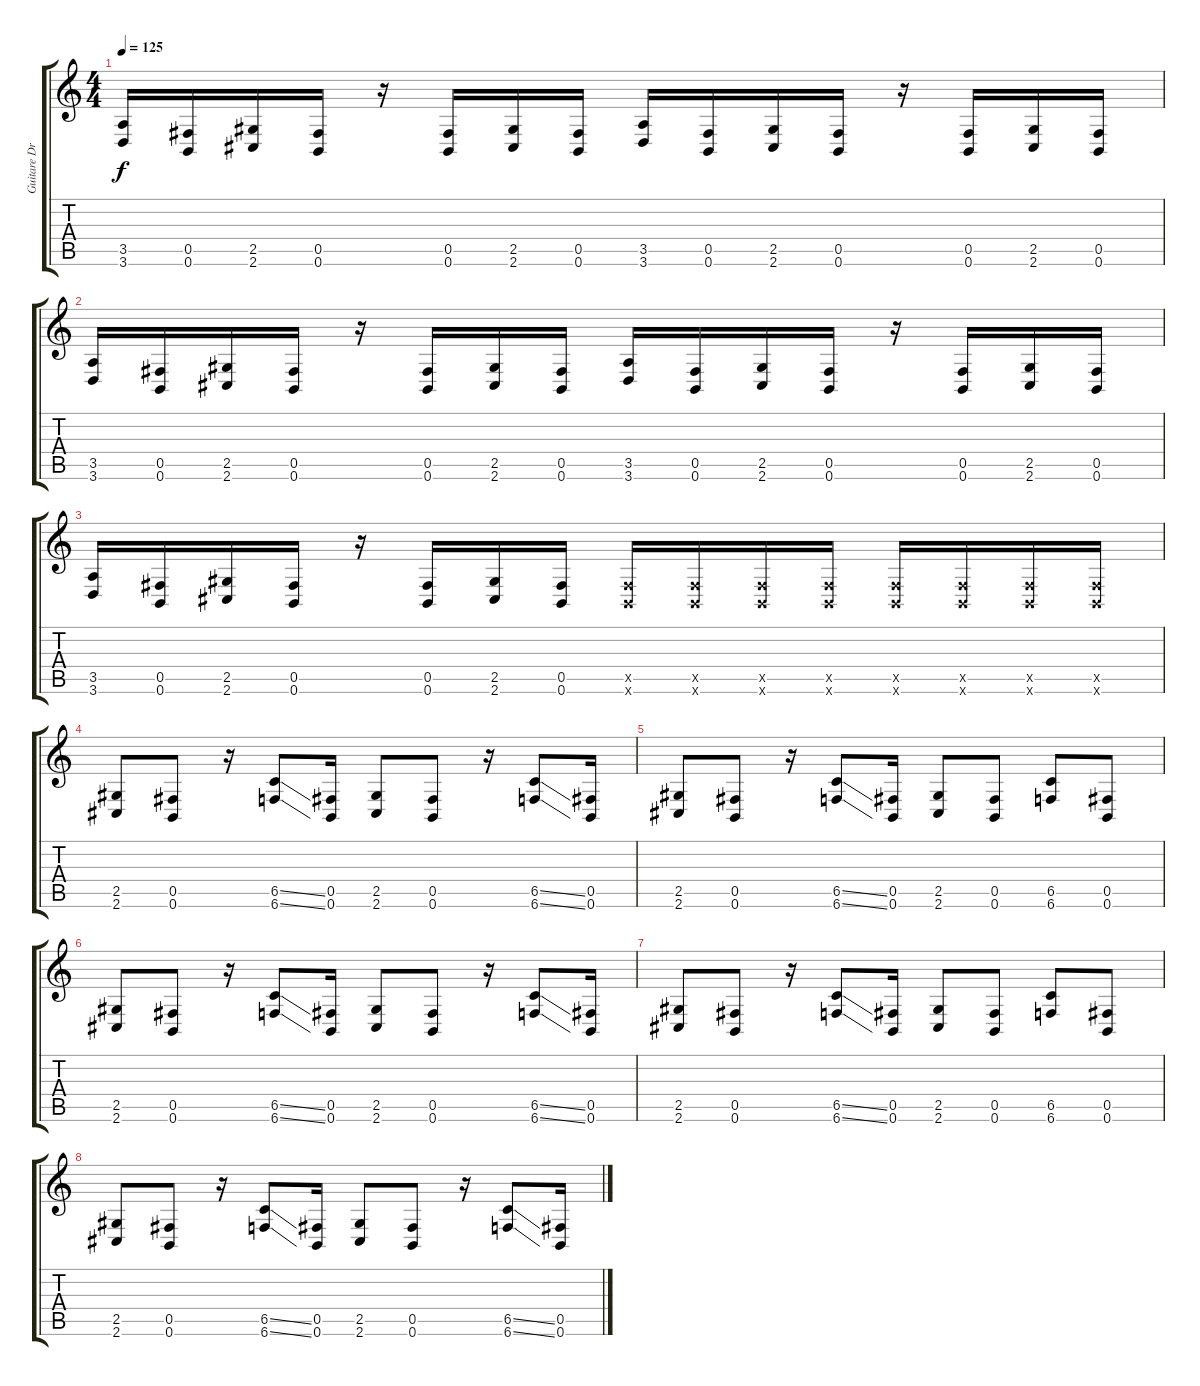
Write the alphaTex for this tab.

\track ("Guitare Droite" "Guitare Dr") {instrument distortionguitar}
\staff {score tabs}
\tuning (Db4 Ab3 E3 B2 Gb2 B1) {hide}
\ts (4 4)
\tempo 125
\clef g2
\ks c
(3.5 3.6).16{dy f} (0.5 0.6).16 (2.5 2.6).16 (0.5 0.6).16 r.16 (0.5 0.6).16 (2.5 2.6).16 (0.5 0.6).16 (3.5 3.6).16 (0.5 0.6).16 (2.5 2.6).16 (0.5 0.6).16 r.16 (0.5 0.6).16 (2.5 2.6).16 (0.5 0.6).16 |
(3.5 3.6).16 (0.5 0.6).16 (2.5 2.6).16 (0.5 0.6).16 r.16 (0.5 0.6).16 (2.5 2.6).16 (0.5 0.6).16 (3.5 3.6).16 (0.5 0.6).16 (2.5 2.6).16 (0.5 0.6).16 r.16 (0.5 0.6).16 (2.5 2.6).16 (0.5 0.6).16 |
(3.5 3.6).16 (0.5 0.6).16 (2.5 2.6).16 (0.5 0.6).16 r.16 (0.5 0.6).16 (2.5 2.6).16 (0.5 0.6).16 (0.5{x} 0.6{x}).16 (0.5{x} 0.6{x}).16 (0.5{x} 0.6{x}).16 (0.5{x} 0.6{x}).16 (0.5{x} 0.6{x}).16 (0.5{x} 0.6{x}).16 (0.5{x} 0.6{x}).16 (0.5{x} 0.6{x}).16 |
(2.5 2.6).8 (0.5 0.6).8 r.16 (6.5{ss} 6.6{ss}).8 (0.5 0.6).16 (2.5 2.6).8 (0.5 0.6).8 r.16 (6.5{ss} 6.6{ss}).8 (0.5 0.6).16 |
(2.5 2.6).8 (0.5 0.6).8 r.16 (6.5{ss} 6.6{ss}).8 (0.5 0.6).16 (2.5 2.6).8 (0.5 0.6).8 (6.5 6.6).8 (0.5 0.6).8 |
(2.5 2.6).8 (0.5 0.6).8 r.16 (6.5{ss} 6.6{ss}).8 (0.5 0.6).16 (2.5 2.6).8 (0.5 0.6).8 r.16 (6.5{ss} 6.6{ss}).8 (0.5 0.6).16 |
(2.5 2.6).8 (0.5 0.6).8 r.16 (6.5{ss} 6.6{ss}).8 (0.5 0.6).16 (2.5 2.6).8 (0.5 0.6).8 (6.5 6.6).8 (0.5 0.6).8 |
(2.5 2.6).8 (0.5 0.6).8 r.16 (6.5{ss} 6.6{ss}).8 (0.5 0.6).16 (2.5 2.6).8 (0.5 0.6).8 r.16 (6.5{ss} 6.6{ss}).8 (0.5 0.6).16
